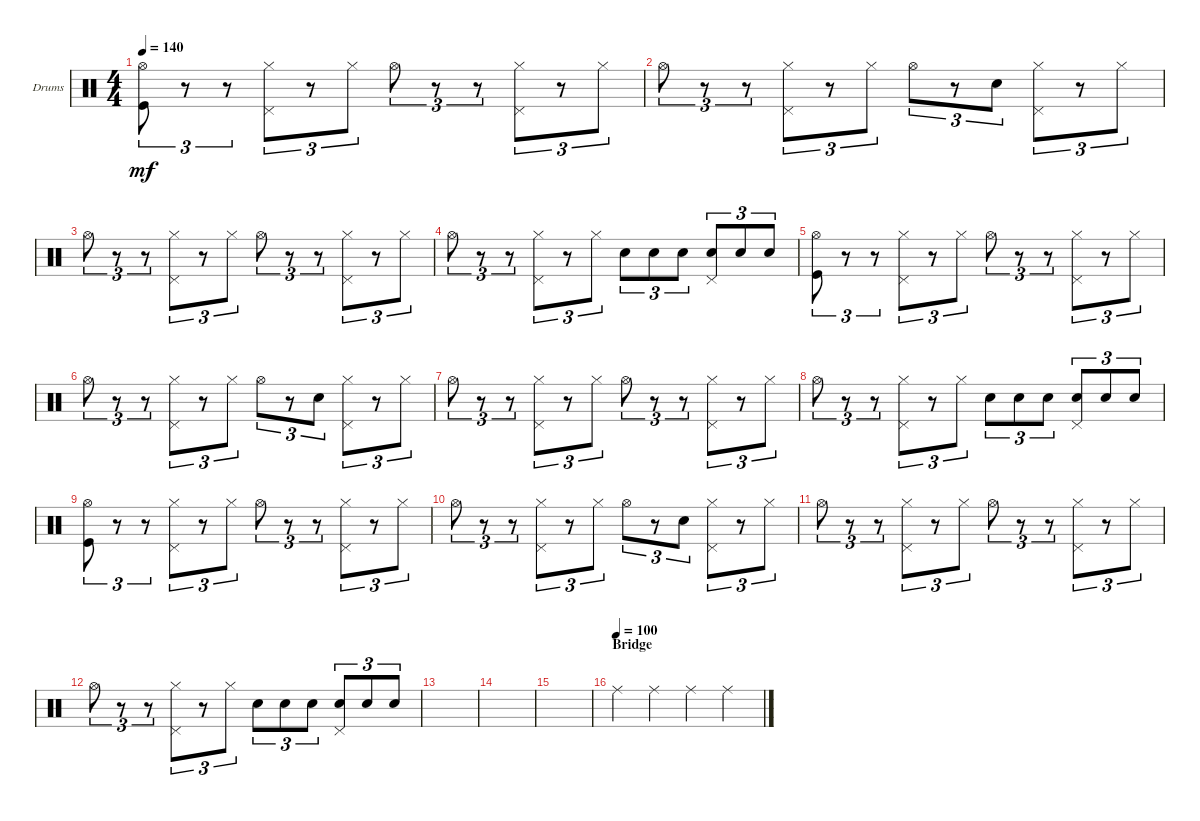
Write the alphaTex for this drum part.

\defaultSystemsLayout 4
\bracketExtendMode groupsimilarinstruments
\multiBarRest
\firstSystemTrackNameOrientation horizontal
\otherSystemsTrackNameOrientation horizontal
\track ("Drumkit" "Drums") {instrument percussion}
\staff {score}
\articulation defaults
\ts (4 4)
\tempo 140
\clef neutral
\ks c
("Kick (hit)" "Hi-Hat (open)").8{tu (3 2) dy mf} r.8{tu (3 2)} r.8{tu (3 2)} ("Hi-Hat (closed)" "Pedal Hi-Hat (hit)").8{tu (3 2)} r.8{tu (3 2)} "Hi-Hat (closed)".8{tu (3 2)} "Hi-Hat (open)".8{tu (3 2)} r.8{tu (3 2)} r.8{tu (3 2)} ("Hi-Hat (closed)" "Pedal Hi-Hat (hit)").8{tu (3 2)} r.8{tu (3 2)} "Hi-Hat (closed)".8{tu (3 2)} |
"Hi-Hat (open)".8{tu (3 2)} r.8{tu (3 2)} r.8{tu (3 2)} ("Hi-Hat (closed)" "Pedal Hi-Hat (hit)").8{tu (3 2)} r.8{tu (3 2)} "Hi-Hat (closed)".8{tu (3 2)} "Hi-Hat (open)".8{tu (3 2)} r.8{tu (3 2)} "Snare (hit) 2".8{tu (3 2)} ("Hi-Hat (closed)" "Pedal Hi-Hat (hit)").8{tu (3 2)} r.8{tu (3 2)} "Hi-Hat (closed)".8{tu (3 2)} |
"Hi-Hat (open)".8{tu (3 2)} r.8{tu (3 2)} r.8{tu (3 2)} ("Hi-Hat (closed)" "Pedal Hi-Hat (hit)").8{tu (3 2)} r.8{tu (3 2)} "Hi-Hat (closed)".8{tu (3 2)} "Hi-Hat (open)".8{tu (3 2)} r.8{tu (3 2)} r.8{tu (3 2)} ("Hi-Hat (closed)" "Pedal Hi-Hat (hit)").8{tu (3 2)} r.8{tu (3 2)} "Hi-Hat (closed)".8{tu (3 2)} |
"Hi-Hat (open)".8{tu (3 2)} r.8{tu (3 2)} r.8{tu (3 2)} ("Hi-Hat (closed)" "Pedal Hi-Hat (hit)").8{tu (3 2)} r.8{tu (3 2)} "Hi-Hat (closed)".8{tu (3 2)} "Snare (hit) 2".8{tu (3 2)} "Snare (hit) 2".8{tu (3 2)} "Snare (hit) 2".8{tu (3 2)} ("Pedal Hi-Hat (hit)" "Snare (hit) 2").8{tu (3 2)} "Snare (hit) 2".8{tu (3 2)} "Snare (hit) 2".8{tu (3 2)} |
("Kick (hit)" "Hi-Hat (open)").8{tu (3 2)} r.8{tu (3 2)} r.8{tu (3 2)} ("Hi-Hat (closed)" "Pedal Hi-Hat (hit)").8{tu (3 2)} r.8{tu (3 2)} "Hi-Hat (closed)".8{tu (3 2)} "Hi-Hat (open)".8{tu (3 2)} r.8{tu (3 2)} r.8{tu (3 2)} ("Hi-Hat (closed)" "Pedal Hi-Hat (hit)").8{tu (3 2)} r.8{tu (3 2)} "Hi-Hat (closed)".8{tu (3 2)} |
"Hi-Hat (open)".8{tu (3 2)} r.8{tu (3 2)} r.8{tu (3 2)} ("Hi-Hat (closed)" "Pedal Hi-Hat (hit)").8{tu (3 2)} r.8{tu (3 2)} "Hi-Hat (closed)".8{tu (3 2)} "Hi-Hat (open)".8{tu (3 2)} r.8{tu (3 2)} "Snare (hit) 2".8{tu (3 2)} ("Hi-Hat (closed)" "Pedal Hi-Hat (hit)").8{tu (3 2)} r.8{tu (3 2)} "Hi-Hat (closed)".8{tu (3 2)} |
"Hi-Hat (open)".8{tu (3 2)} r.8{tu (3 2)} r.8{tu (3 2)} ("Hi-Hat (closed)" "Pedal Hi-Hat (hit)").8{tu (3 2)} r.8{tu (3 2)} "Hi-Hat (closed)".8{tu (3 2)} "Hi-Hat (open)".8{tu (3 2)} r.8{tu (3 2)} r.8{tu (3 2)} ("Hi-Hat (closed)" "Pedal Hi-Hat (hit)").8{tu (3 2)} r.8{tu (3 2)} "Hi-Hat (closed)".8{tu (3 2)} |
"Hi-Hat (open)".8{tu (3 2)} r.8{tu (3 2)} r.8{tu (3 2)} ("Hi-Hat (closed)" "Pedal Hi-Hat (hit)").8{tu (3 2)} r.8{tu (3 2)} "Hi-Hat (closed)".8{tu (3 2)} "Snare (hit) 2".8{tu (3 2)} "Snare (hit) 2".8{tu (3 2)} "Snare (hit) 2".8{tu (3 2)} ("Pedal Hi-Hat (hit)" "Snare (hit) 2").8{tu (3 2)} "Snare (hit) 2".8{tu (3 2)} "Snare (hit) 2".8{tu (3 2)} |
("Kick (hit)" "Hi-Hat (open)").8{tu (3 2)} r.8{tu (3 2)} r.8{tu (3 2)} ("Hi-Hat (closed)" "Pedal Hi-Hat (hit)").8{tu (3 2)} r.8{tu (3 2)} "Hi-Hat (closed)".8{tu (3 2)} "Hi-Hat (open)".8{tu (3 2)} r.8{tu (3 2)} r.8{tu (3 2)} ("Hi-Hat (closed)" "Pedal Hi-Hat (hit)").8{tu (3 2)} r.8{tu (3 2)} "Hi-Hat (closed)".8{tu (3 2)} |
"Hi-Hat (open)".8{tu (3 2)} r.8{tu (3 2)} r.8{tu (3 2)} ("Hi-Hat (closed)" "Pedal Hi-Hat (hit)").8{tu (3 2)} r.8{tu (3 2)} "Hi-Hat (closed)".8{tu (3 2)} "Hi-Hat (open)".8{tu (3 2)} r.8{tu (3 2)} "Snare (hit) 2".8{tu (3 2)} ("Hi-Hat (closed)" "Pedal Hi-Hat (hit)").8{tu (3 2)} r.8{tu (3 2)} "Hi-Hat (closed)".8{tu (3 2)} |
"Hi-Hat (open)".8{tu (3 2)} r.8{tu (3 2)} r.8{tu (3 2)} ("Hi-Hat (closed)" "Pedal Hi-Hat (hit)").8{tu (3 2)} r.8{tu (3 2)} "Hi-Hat (closed)".8{tu (3 2)} "Hi-Hat (open)".8{tu (3 2)} r.8{tu (3 2)} r.8{tu (3 2)} ("Hi-Hat (closed)" "Pedal Hi-Hat (hit)").8{tu (3 2)} r.8{tu (3 2)} "Hi-Hat (closed)".8{tu (3 2)} |
"Hi-Hat (open)".8{tu (3 2)} r.8{tu (3 2)} r.8{tu (3 2)} ("Hi-Hat (closed)" "Pedal Hi-Hat (hit)").8{tu (3 2)} r.8{tu (3 2)} "Hi-Hat (closed)".8{tu (3 2)} "Snare (hit) 2".8{tu (3 2)} "Snare (hit) 2".8{tu (3 2)} "Snare (hit) 2".8{tu (3 2)} ("Pedal Hi-Hat (hit)" "Snare (hit) 2").8{tu (3 2)} "Snare (hit) 2".8{tu (3 2)} "Snare (hit) 2".8{tu (3 2)} |
|
|
|
\section ("" "Bridge")
\tempo (100)
"Ride (middle)".4 "Ride (middle)".4 "Ride (middle)".4 "Ride (middle)".4
